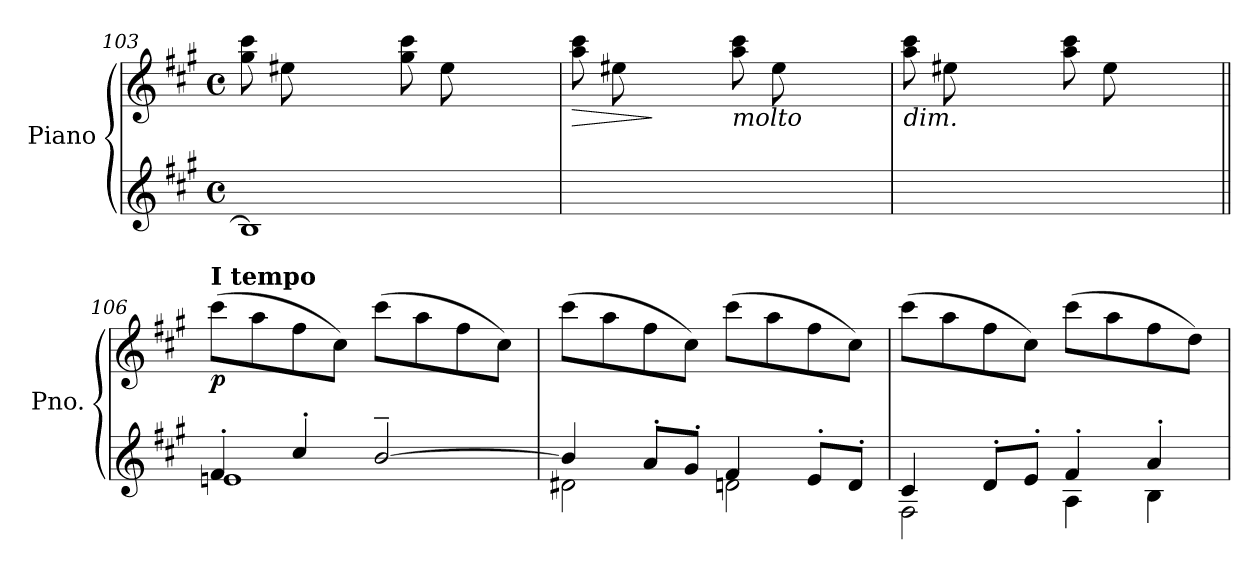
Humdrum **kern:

**kern	**kern	**dynam
*part1	*part1	*part1
*staff2	*staff1	*staff1/2
*I"Piano	*	*
*I'Pno.	*	*
*clefG2	*clefG2	*
*k[f#c#g#]	*k[f#c#g#]	*
*M4/4	*M4/4	*
*met(c)	*met(c)	*
=103	=103	=103
*^	*	*
4ryy	1B]	(>8gg#\ 8ccc#\L	.
.	.	8ee#X\	.
8e#X/ 8g#/	.	4ryy	.
8cc#/J)	.	.	.
4ryy	.	(>8gg#\ 8ccc#\L	.
.	.	8ee#\	.
8e#/ 8g#/	.	4ryy	.
8cc#/J)	.	.	.
!!LO:LB:g=z
=104	=104	=104	=104
!	!	!	!LO:HP:b
4ryy	1ryy	(>8aa\ 8ccc#\L	>
.	.	8ee#X\	.
8e#X/ 8a/	.	4ryy	]
8cc#/J)	.	.	.
!	!	!LO:TX:b:i:t=molto	!
4ryy	.	(>8aa\ 8ccc#\L	.
.	.	8ee#\	.
8e#/ 8a/	.	4ryy	.
8cc#/J)	.	.	.
=105	=105	=105	=105
!	!	!LO:TX:b:i:t=dim.	!
4ryy	1ryy	(>8aa\ 8ccc#\L	.
.	.	8ee#X\	.
8e#X/ 8a/	.	4ryy	.
8cc#/J)	.	.	.
4ryy	.	(>8aa\ 8ccc#\L	.
.	.	8ee#\	.
8e#/ 8a/	.	4ryy	.
8cc#/J)	.	.	.
=106||	=106||	=106||	=106||
!	!	!LO:TX:a:B:t=I tempo	!
!	!	!	!LO:DY:b
4f#'/	1en	(>8ccc#\L	p
.	.	8aa\	.
4cc#'/	.	8ff#\	.
.	.	8cc#\J)	.
[2b~/	.	(>8ccc#\L	.
.	.	8aa\	.
.	.	8ff#\	.
.	.	8cc#\J)	.
=107	=107	=107	=107
4b/]	2d#X\	(>8ccc#\L	.
.	.	8aa\	.
8a'/L	.	8ff#\	.
8g#'/J	.	8cc#\J)	.
4f#/	2dn\	(>8ccc#\L	.
.	.	8aa\	.
8e'/L	.	8ff#\	.
8d'/J	.	8cc#\J)	.
!!LO:LB:g=z
=108	=108	=108	=108
4c#/	2F#\	(>8ccc#\L	.
.	.	8aa\	.
8d'/L	.	8ff#\	.
8e'/J	.	8cc#\J)	.
4f#'/	4A\	(>8ccc#\L	.
.	.	8aa\	.
4a'/	4B\	8ff#\	.
.	.	8dd\J)	.
*v	*v	*	*
=	=	=
*-	*-	*-
